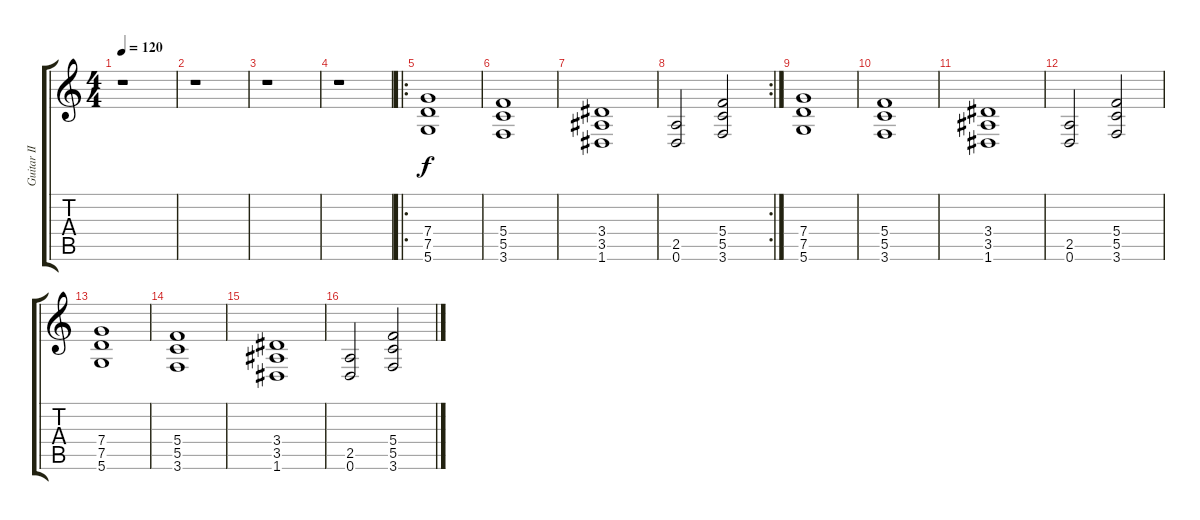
\track ("Guitar II" "Guitar II") {instrument distortionguitar}
\staff {score tabs}
\tuning (D4 A3 F3 C3 G2 D2) {hide}
\ts (4 4)
\tempo 120
\clef g2
\ks c
r.1{dy f} |
r.1 |
r.1 |
r.1 |
\ro
(7.4 7.5 5.6).1 |
(5.4 5.5 3.6).1 |
(3.4 3.5 1.6).1 |
\rc 2
(2.5 0.6).2 (5.4 5.5 3.6).2 |
(7.4 7.5 5.6).1 |
(5.4 5.5 3.6).1 |
(3.4 3.5 1.6).1 |
(2.5 0.6).2 (5.4 5.5 3.6).2 |
(7.4 7.5 5.6).1 |
(5.4 5.5 3.6).1 |
(3.4 3.5 1.6).1 |
(2.5 0.6).2 (5.4 5.5 3.6).2
